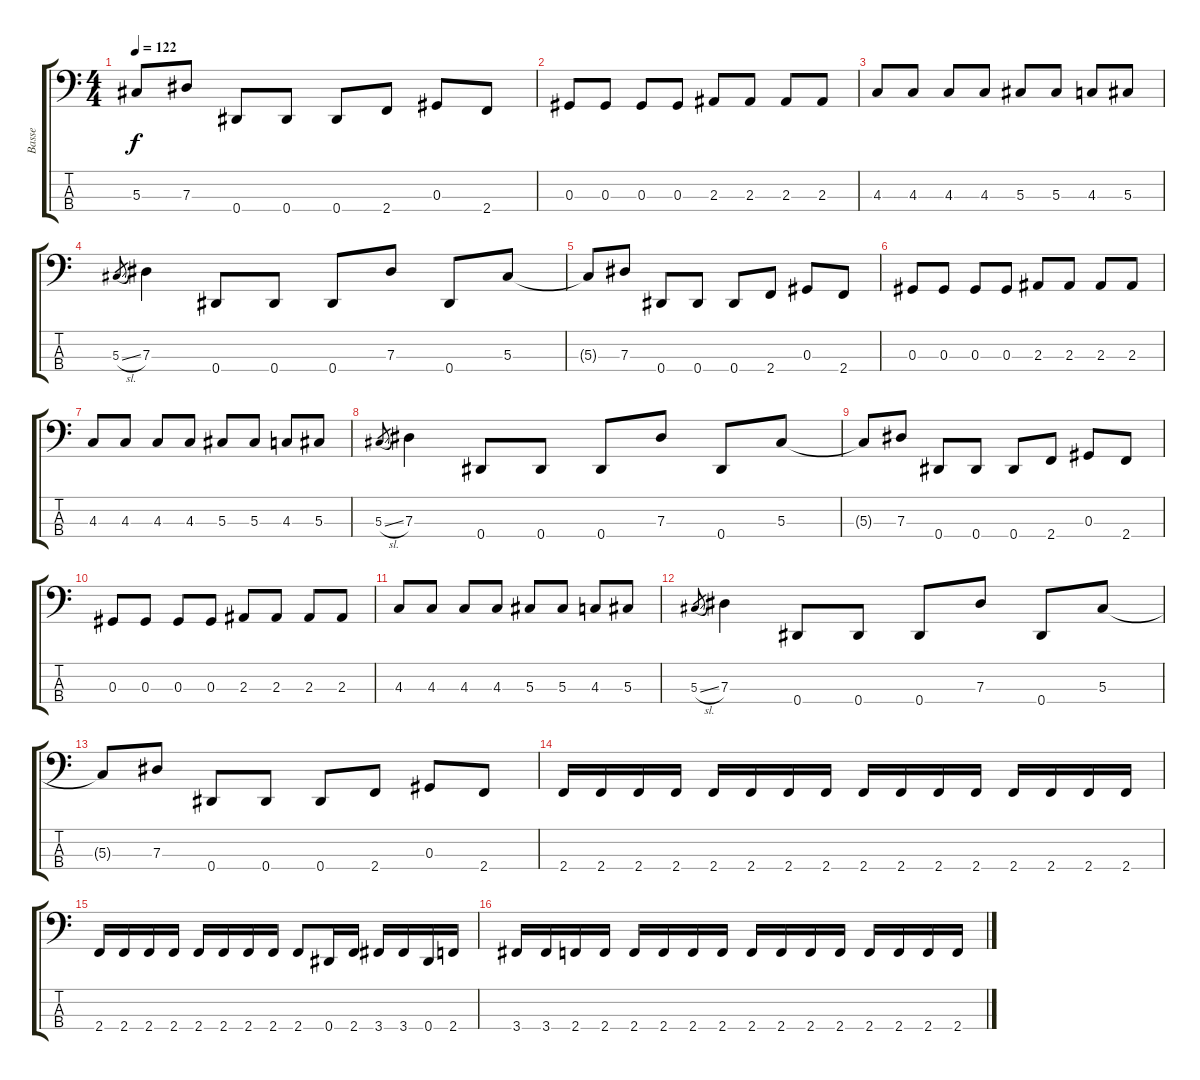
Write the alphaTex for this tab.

\track ("Basse" "Basse") {instrument electricbasspick}
\staff {score tabs}
\tuning (Gb2 Db2 Ab1 Eb1) {hide}
\ts (4 4)
\tempo 122
\clef f4
\ks c
5.3{t}.8{dy f} 7.3.8 0.4.8 0.4.8 0.4.8 2.4.8 0.3.8 2.4.8 |
0.3.8 0.3.8 0.3.8 0.3.8 2.3.8 2.3.8 2.3.8 2.3.8 |
4.3.8 4.3.8 4.3.8 4.3.8 5.3.8 5.3.8 4.3.8 5.3.8 |
5.3{sl}.8{gr} 7.3.4 0.4.8 0.4.8 0.4.8 7.3.8 0.4.8 5.3.8 |
5.3{t}.8 7.3.8 0.4.8 0.4.8 0.4.8 2.4.8 0.3.8 2.4.8 |
0.3.8 0.3.8 0.3.8 0.3.8 2.3.8 2.3.8 2.3.8 2.3.8 |
4.3.8 4.3.8 4.3.8 4.3.8 5.3.8 5.3.8 4.3.8 5.3.8 |
5.3{sl}.8{gr} 7.3.4 0.4.8 0.4.8 0.4.8 7.3.8 0.4.8 5.3.8 |
5.3{t}.8 7.3.8 0.4.8 0.4.8 0.4.8 2.4.8 0.3.8 2.4.8 |
0.3.8 0.3.8 0.3.8 0.3.8 2.3.8 2.3.8 2.3.8 2.3.8 |
4.3.8 4.3.8 4.3.8 4.3.8 5.3.8 5.3.8 4.3.8 5.3.8 |
5.3{sl}.8{gr} 7.3.4 0.4.8 0.4.8 0.4.8 7.3.8 0.4.8 5.3.8 |
5.3{t}.8 7.3.8 0.4.8 0.4.8 0.4.8 2.4.8 0.3.8 2.4.8 |
2.4.16 2.4.16 2.4.16 2.4.16 2.4.16 2.4.16 2.4.16 2.4.16 2.4.16 2.4.16 2.4.16 2.4.16 2.4.16 2.4.16 2.4.16 2.4.16 |
2.4.16 2.4.16 2.4.16 2.4.16 2.4.16 2.4.16 2.4.16 2.4.16 2.4.8 0.4.16 2.4.16 3.4.16 3.4.16 0.4.16 2.4.16 |
3.4.16 3.4.16 2.4.16 2.4.16 2.4.16 2.4.16 2.4.16 2.4.16 2.4.16 2.4.16 2.4.16 2.4.16 2.4.16 2.4.16 2.4.16 2.4.16
